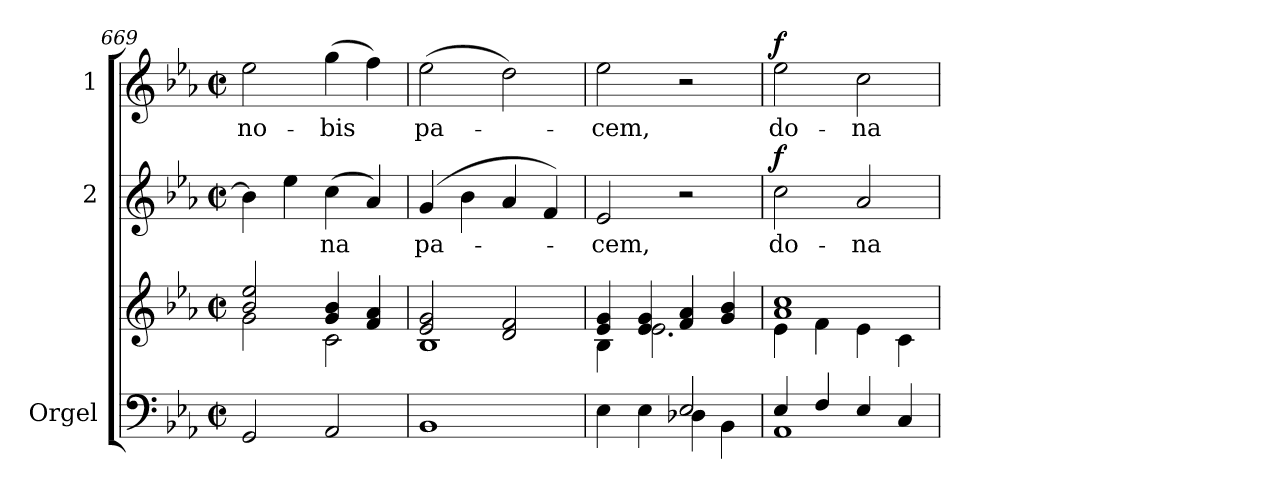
**kern	**kern	**kern	**text	**dynam	**kern	**text	**dynam
*part3	*part3	*part2	*part2	*part2	*part1	*part1	*part1
*staff4	*staff3	*staff2	*staff2	*staff2	*staff1	*staff1	*staff1
*I"Orgel	*	*I"2	*	*	*I"1	*	*
*I'Org.	*	*	*	*	*	*	*
*clefF4	*clefG2	*clefG2	*	*	*clefG2	*	*
*k[b-e-a-]	*k[b-e-a-]	*k[b-e-a-]	*	*	*k[b-e-a-]	*	*
*E-:	*E-:	*E-:	*	*	*E-:	*	*
*M2/2	*M2/2	*M2/2	*	*	*M2/2	*	*
*met(c|)	*met(c|)	*met(c|)	*	*	*met(c|)	*	*
=669	=669	=669	=669	=669	=669	=669	=669
*	*^	*	*	*	*	*	*
!	!	!	!	!	!	!	!LO:LY:b	!
2GG/	2b-/ 2ee-/	2g\	4b-\]	.	.	2ee-\	no-	.
.	.	.	4ee-\	.	.	.	.	.
!	!	!	!	!LO:LY:b	!	!	!LO:LY:b	!
2AA-/	4g/ 4b-/	2c\	(>4cc\	-na	.	(>4gg\	-bis	.
.	4f/ 4a-/	.	4a-/)	.	.	4ff\)	.	.
=670	=670	=670	=670	=670	=670	=670	=670	=670
!	!	!	!	!LO:LY:b	!	!	!LO:LY:b	!
1BB-	2e-/ 2g/	1B-	(4g/	pa-	.	(>2ee-\	pa-	.
.	.	.	4b-\	.	.	.	.	.
.	2d/ 2f/	.	4a-/	.	.	2dd\)	.	.
.	.	.	4f/)	.	.	.	.	.
=671	=671	=671	=671	=671	=671	=671	=671	=671
*^	*	*	*	*	*	*	*	*
!	!	!	!	!	!LO:LY:b	!	!	!LO:LY:b	!
2ryy	4E-\	4e-/ 4g/	4B-\	2e-/	-cem,	.	2ee-\	-cem,	.
.	4E-\	4e-/ 4g/	2.e-\	.	.	.	.	.	.
2E-/	4D-X\	4f/ 4a-/	.	2r	.	.	2r	.	.
.	4BB-\	4g/ 4b-/	.	.	.	.	.	.	.
=672	=672	=672	=672	=672	=672	=672	=672	=672	=672
!	!	!	!	!	!LO:LY:b	!LO:DY:a	!	!LO:LY:b	!LO:DY:a
4E-/	1AA-	1a- 1cc	4e-\	2cc\	do-	f	2ee-\	do-	f
4F/	.	.	4f\	.	.	.	.	.	.
!	!	!	!	!	!LO:LY:b	!	!	!LO:LY:b	!
4E-/	.	.	4e-\	2a-/	-na	.	2cc\	-na	.
4C/	.	.	4c\	.	.	.	.	.	.
*v	*v	*	*	*	*	*	*	*	*
*	*v	*v	*	*	*	*	*	*
=	=	=	=	=	=	=	=
*-	*-	*-	*-	*-	*-	*-	*-
